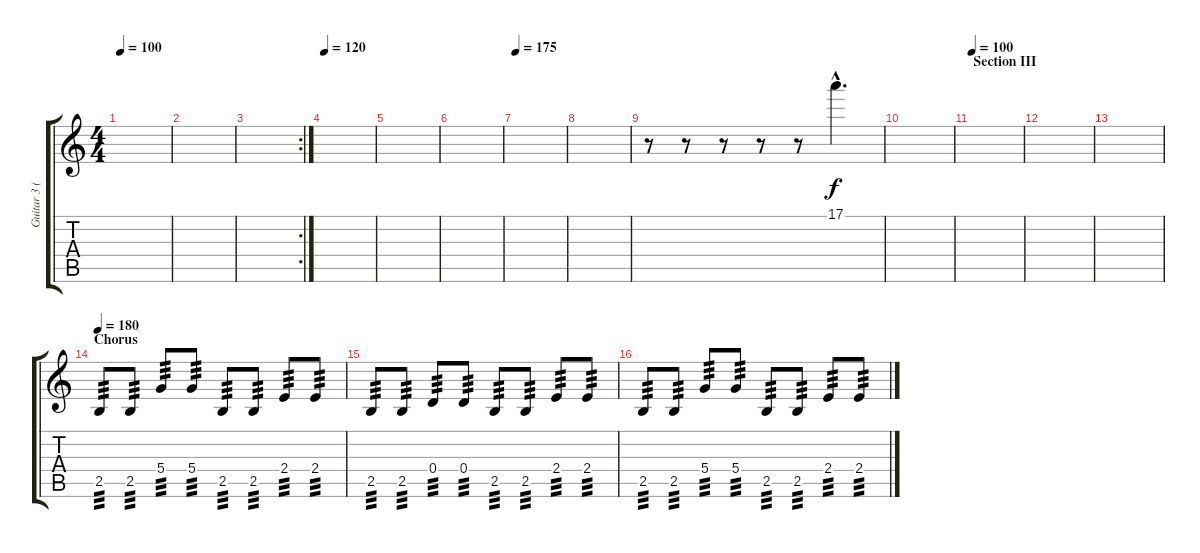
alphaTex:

\track ("Guitar 3 (electric)" "Guitar 3 (") {instrument overdrivenguitar}
\staff {score tabs}
\tuning (E4 B3 G3 D3 A2 E2) {hide}
\ts (4 4)
\tempo 100
\clef g2
\ks c
|
|
\rc 2
|
\tempo 120
|
|
|
\tempo 175
|
|
r.8 r.8 r.8 r.8 r.8 17.1{hac}.4{d} |
|
\section ("" "Section III")
\tempo 120
\tempo 100
|
|
|
\section ("" "Chorus")
\tempo 180
2.5.8{tp 3 dy f} 2.5.8{tp 3} 5.4.8{tp 3} 5.4.8{tp 3} 2.5.8{tp 3} 2.5.8{tp 3} 2.4.8{tp 3} 2.4.8{tp 3} |
2.5.8{tp 3} 2.5.8{tp 3} 0.4.8{tp 3} 0.4.8{tp 3} 2.5.8{tp 3} 2.5.8{tp 3} 2.4.8{tp 3} 2.4.8{tp 3} |
2.5.8{tp 3} 2.5.8{tp 3} 5.4.8{tp 3} 5.4.8{tp 3} 2.5.8{tp 3} 2.5.8{tp 3} 2.4.8{tp 3} 2.4.8{tp 3}
